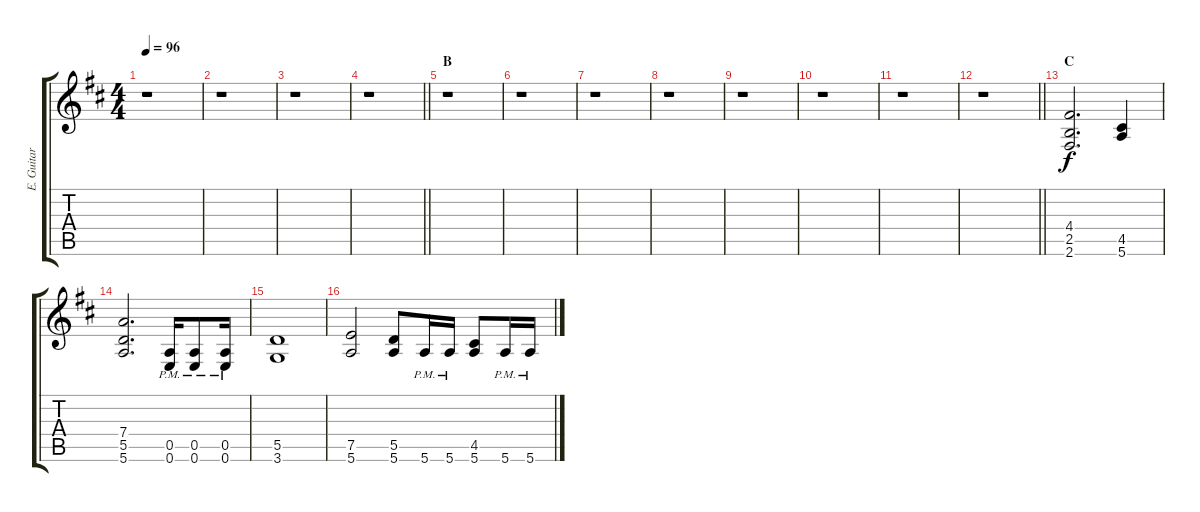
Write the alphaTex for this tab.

\track ("E. Guitar IV" "E. Guitar ") {instrument overdrivenguitar}
\staff {score tabs}
\tuning (E4 B3 G3 D3 A2 E2) {hide}
\ts (4 4)
\tempo 96
\clef g2
\ks d
r.1{dy f} |
r.1 |
r.1 |
\barLineRight lightlight
r.1 |
\section ("" "B")
r.1 |
r.1 |
r.1 |
r.1 |
r.1 |
r.1 |
r.1 |
\barLineRight lightlight
r.1 |
\section ("" "C")
(4.4 2.5 2.6).2{d} (4.5 5.6).4 |
(7.4 5.5 5.6).2{d} (0.5{pm} 0.6{pm}).16 (0.5{pm} 0.6{pm}).8 (0.5{pm} 0.6{pm}).16 |
(5.5 3.6).1 |
(7.5 5.6).2 (5.5 5.6).8 5.6{pm}.16 5.6{pm}.16 (4.5 5.6).8 5.6{pm}.16 5.6{pm}.16
